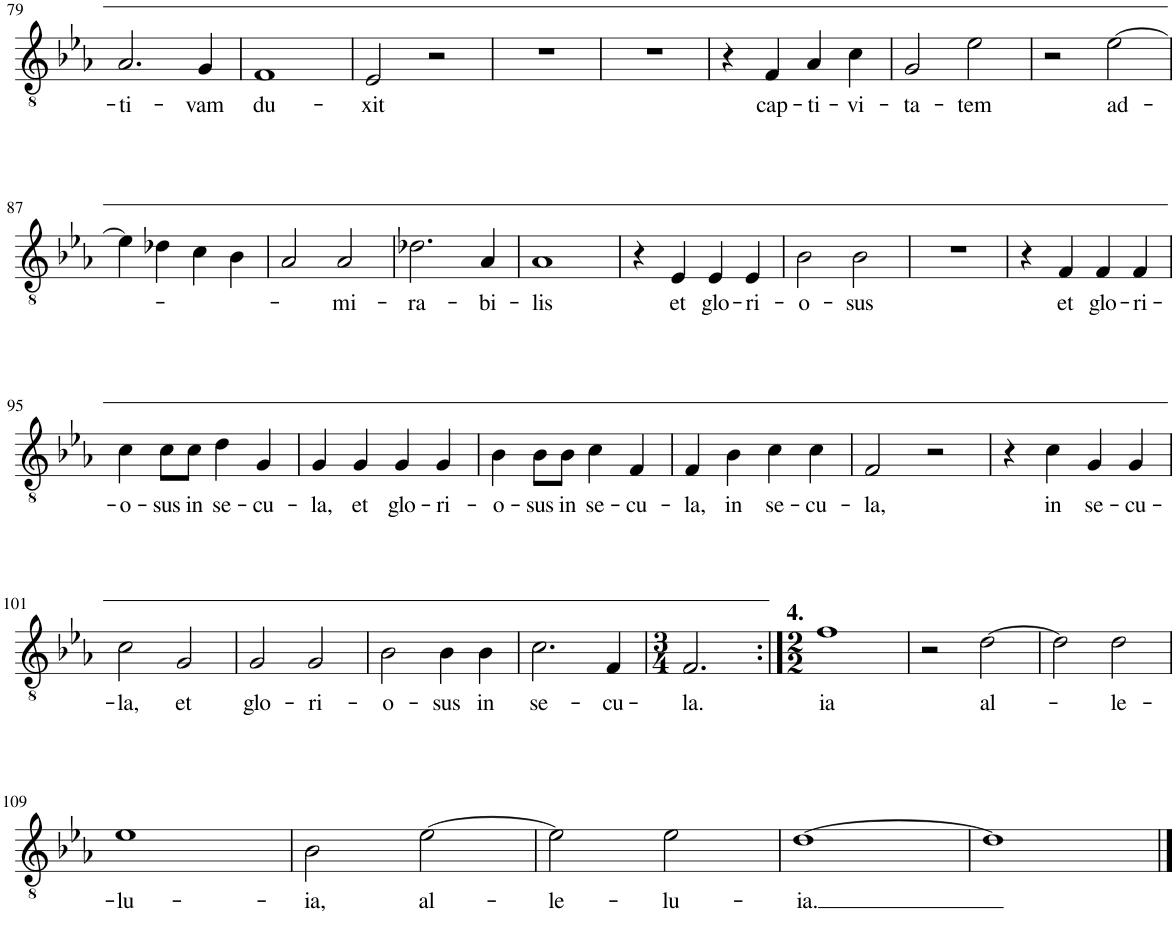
**kern	**text
*part1	*part1
*staff1	*staff1
*I"Tenor	*
*I'T.	*
!!LO:PB:g=z
*clefGv2	*
*k[b-e-a-]	*
*M2/2	*
=79	=79
!	!LO:LY:b
2.A-/	-ti-
!	!LO:LY:b
4G/	-vam
=80	=80
!	!LO:LY:b
1F	du-
=81	=81
!	!LO:LY:b
2E-/	-xit
2r	.
=82	=82
1r	.
=83	=83
1r	.
=84	=84
4r	.
!	!LO:LY:b
4F/	cap-
!	!LO:LY:b
4A-/	-ti-
!	!LO:LY:b
4c\	-vi-
=85	=85
!	!LO:LY:b
2G/	-ta-
!	!LO:LY:b
2e-\	-tem
=86	=86
2r	.
!	!LO:LY:b
[2e-\	ad-
!!LO:LB:g=z
=87	=87
4e-\]	.
4d-X\	.
4c\	.
4B-\	.
=88	=88
2A-/	.
!	!LO:LY:b
2A-/	-mi-
=89	=89
!	!LO:LY:b
2.d-X\	-ra-
!	!LO:LY:b
4A-/	-bi-
=90	=90
!	!LO:LY:b
1A-	-lis
=91	=91
4r	.
!	!LO:LY:b
4E-/	et
!	!LO:LY:b
4E-/	glo-
!	!LO:LY:b
4E-/	-ri-
=92	=92
!	!LO:LY:b
2B-\	-o-
!	!LO:LY:b
2B-\	-sus
=93	=93
1r	.
=94	=94
4r	.
!	!LO:LY:b
4F/	et
!	!LO:LY:b
4F/	glo-
!	!LO:LY:b
4F/	-ri-
!!LO:LB:g=z
=95	=95
!	!LO:LY:b
4c\	-o-
!	!LO:LY:b
8c\L	-sus
!	!LO:LY:b
8c\J	in
!	!LO:LY:b
4d\	se-
!	!LO:LY:b
4G/	-cu-
=96	=96
!	!LO:LY:b
4G/	-la,
!	!LO:LY:b
4G/	et
!	!LO:LY:b
4G/	glo-
!	!LO:LY:b
4G/	-ri-
=97	=97
!	!LO:LY:b
4B-\	-o-
!	!LO:LY:b
8B-\L	-sus
!	!LO:LY:b
8B-\J	in
!	!LO:LY:b
4c\	se-
!	!LO:LY:b
4F/	-cu-
=98	=98
!	!LO:LY:b
4F/	-la,
!	!LO:LY:b
4B-\	in
!	!LO:LY:b
4c\	se-
!	!LO:LY:b
4c\	-cu-
=99	=99
!	!LO:LY:b
2F/	-la,
2r	.
=100	=100
4r	.
!	!LO:LY:b
4c\	in
!	!LO:LY:b
4G/	se-
!	!LO:LY:b
4G/	-cu-
!!LO:LB:g=z
=101	=101
!	!LO:LY:b
2c\	-la,
!	!LO:LY:b
2G/	et
=102	=102
!	!LO:LY:b
2G/	glo-
!	!LO:LY:b
2G/	-ri-
=103	=103
!	!LO:LY:b
2B-\	-o-
!	!LO:LY:b
4B-\	-sus
!	!LO:LY:b
4B-\	in
=104	=104
!	!LO:LY:b
2.c\	se-
!	!LO:LY:b
4F/	-cu-
=105	=105
*M3/4	*
!	!LO:LY:b
2.F/	-la.
=106:|!	=106:|!
*M2/2	*
!	!LO:LY:b
1f	ia
=107	=107
2r	.
!	!LO:LY:b
[2d\	al-
=108	=108
2d\]	.
!	!LO:LY:b
2d\	-le-
!!LO:LB:g=z
=109	=109
!	!LO:LY:b
1e-	-lu-
=110	=110
!	!LO:LY:b
2B-\	-ia,
!	!LO:LY:b
[2e-\	al-
=111	=111
!	!LO:LY:b
2e-\]	-le-
!	!LO:LY:b
2e-\	-lu-
=112	=112
!	!LO:LY:b
[1d	-ia.
=113	=113
1d]	.
==	==
*-	*-
